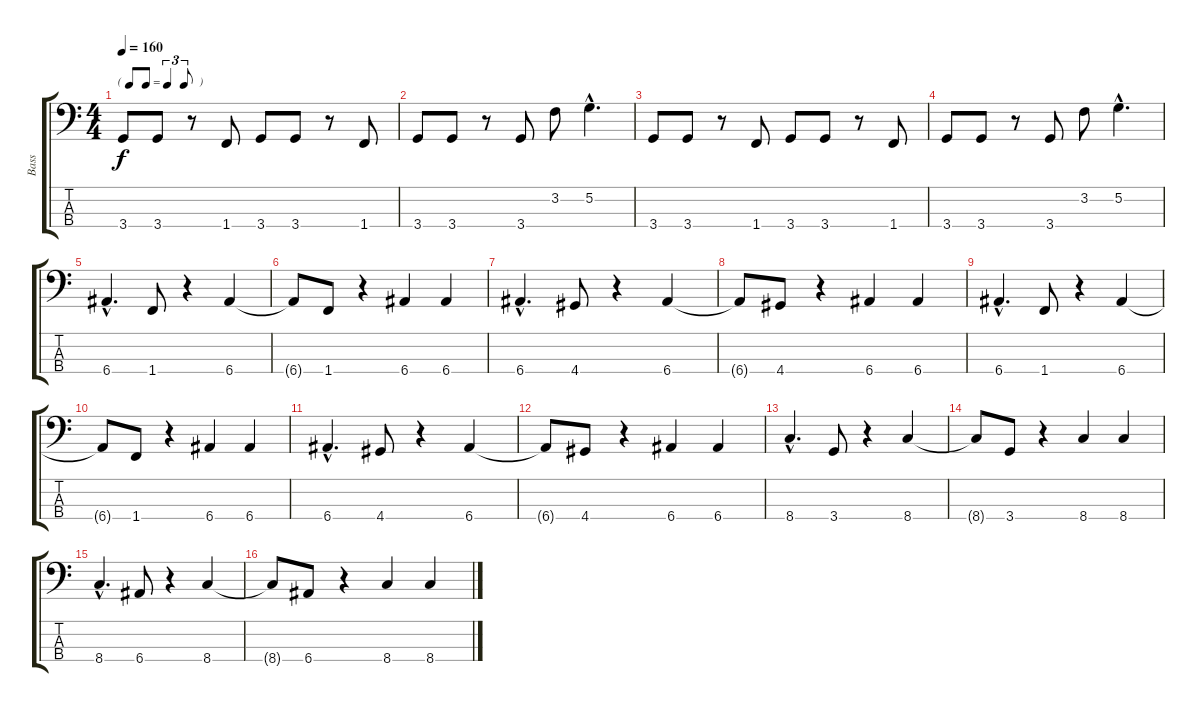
\track ("Bass" "Bass") {instrument electricbassfinger}
\staff {score tabs}
\tuning (G2 D2 A1 E1) {hide}
\ts (4 4)
\tf triplet8th
\tempo 160
\clef f4
\ks c
3.4.8{dy f} 3.4.8 r.8 1.4.8 3.4.8 3.4.8 r.8 1.4.8 |
3.4.8 3.4.8 r.8 3.4.8 3.2.8 5.2{hac}.4{d} |
3.4.8 3.4.8 r.8 1.4.8 3.4.8 3.4.8 r.8 1.4.8 |
3.4.8 3.4.8 r.8 3.4.8 3.2.8 5.2{hac}.4{d} |
6.4{hac}.4{d} 1.4.8 r.4 6.4.4 |
6.4{t}.8 1.4.8 r.4 6.4.4 6.4.4 |
6.4{hac}.4{d} 4.4.8 r.4 6.4.4 |
6.4{t}.8 4.4.8 r.4 6.4.4 6.4.4 |
6.4{hac}.4{d} 1.4.8 r.4 6.4.4 |
6.4{t}.8 1.4.8 r.4 6.4.4 6.4.4 |
6.4{hac}.4{d} 4.4.8 r.4 6.4.4 |
6.4{t}.8 4.4.8 r.4 6.4.4 6.4.4 |
8.4{hac}.4{d} 3.4.8 r.4 8.4.4 |
8.4{t}.8 3.4.8 r.4 8.4.4 8.4.4 |
8.4{hac}.4{d} 6.4.8 r.4 8.4.4 |
8.4{t}.8 6.4.8 r.4 8.4.4 8.4.4
